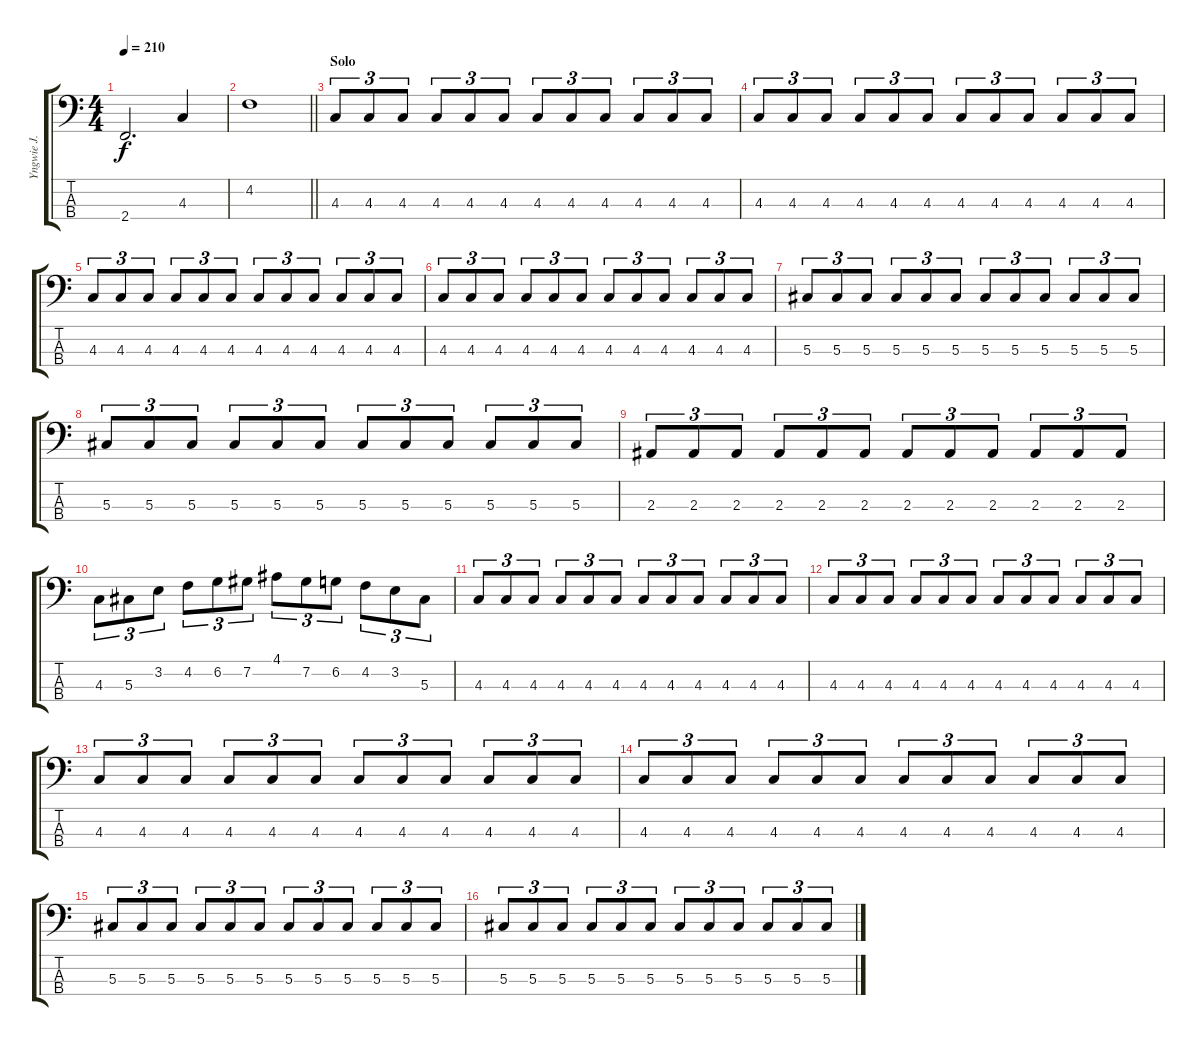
\track ("Yngwie J. Malmsteen " "Yngwie J. ") {instrument electricbasspick}
\staff {score tabs}
\tuning (Gb2 Db2 Ab1 Eb1) {hide}
\ts (4 4)
\tempo 210
\clef f4
\ks c
2.4.2{d dy f} 4.3.4 |
\barLineRight lightlight
4.2.1 |
\section ("" "Solo")
4.3.8{tu (3 2)} 4.3.8{tu (3 2)} 4.3.8{tu (3 2)} 4.3.8{tu (3 2)} 4.3.8{tu (3 2)} 4.3.8{tu (3 2)} 4.3.8{tu (3 2)} 4.3.8{tu (3 2)} 4.3.8{tu (3 2)} 4.3.8{tu (3 2)} 4.3.8{tu (3 2)} 4.3.8{tu (3 2)} |
4.3.8{tu (3 2)} 4.3.8{tu (3 2)} 4.3.8{tu (3 2)} 4.3.8{tu (3 2)} 4.3.8{tu (3 2)} 4.3.8{tu (3 2)} 4.3.8{tu (3 2)} 4.3.8{tu (3 2)} 4.3.8{tu (3 2)} 4.3.8{tu (3 2)} 4.3.8{tu (3 2)} 4.3.8{tu (3 2)} |
4.3.8{tu (3 2)} 4.3.8{tu (3 2)} 4.3.8{tu (3 2)} 4.3.8{tu (3 2)} 4.3.8{tu (3 2)} 4.3.8{tu (3 2)} 4.3.8{tu (3 2)} 4.3.8{tu (3 2)} 4.3.8{tu (3 2)} 4.3.8{tu (3 2)} 4.3.8{tu (3 2)} 4.3.8{tu (3 2)} |
4.3.8{tu (3 2)} 4.3.8{tu (3 2)} 4.3.8{tu (3 2)} 4.3.8{tu (3 2)} 4.3.8{tu (3 2)} 4.3.8{tu (3 2)} 4.3.8{tu (3 2)} 4.3.8{tu (3 2)} 4.3.8{tu (3 2)} 4.3.8{tu (3 2)} 4.3.8{tu (3 2)} 4.3.8{tu (3 2)} |
5.3.8{tu (3 2)} 5.3.8{tu (3 2)} 5.3.8{tu (3 2)} 5.3.8{tu (3 2)} 5.3.8{tu (3 2)} 5.3.8{tu (3 2)} 5.3.8{tu (3 2)} 5.3.8{tu (3 2)} 5.3.8{tu (3 2)} 5.3.8{tu (3 2)} 5.3.8{tu (3 2)} 5.3.8{tu (3 2)} |
5.3.8{tu (3 2)} 5.3.8{tu (3 2)} 5.3.8{tu (3 2)} 5.3.8{tu (3 2)} 5.3.8{tu (3 2)} 5.3.8{tu (3 2)} 5.3.8{tu (3 2)} 5.3.8{tu (3 2)} 5.3.8{tu (3 2)} 5.3.8{tu (3 2)} 5.3.8{tu (3 2)} 5.3.8{tu (3 2)} |
2.3.8{tu (3 2)} 2.3.8{tu (3 2)} 2.3.8{tu (3 2)} 2.3.8{tu (3 2)} 2.3.8{tu (3 2)} 2.3.8{tu (3 2)} 2.3.8{tu (3 2)} 2.3.8{tu (3 2)} 2.3.8{tu (3 2)} 2.3.8{tu (3 2)} 2.3.8{tu (3 2)} 2.3.8{tu (3 2)} |
4.3.8{tu (3 2)} 5.3.8{tu (3 2)} 3.2.8{tu (3 2)} 4.2.8{tu (3 2)} 6.2.8{tu (3 2)} 7.2.8{tu (3 2)} 4.1.8{tu (3 2)} 7.2.8{tu (3 2)} 6.2.8{tu (3 2)} 4.2.8{tu (3 2)} 3.2.8{tu (3 2)} 5.3.8{tu (3 2)} |
4.3.8{tu (3 2)} 4.3.8{tu (3 2)} 4.3.8{tu (3 2)} 4.3.8{tu (3 2)} 4.3.8{tu (3 2)} 4.3.8{tu (3 2)} 4.3.8{tu (3 2)} 4.3.8{tu (3 2)} 4.3.8{tu (3 2)} 4.3.8{tu (3 2)} 4.3.8{tu (3 2)} 4.3.8{tu (3 2)} |
4.3.8{tu (3 2)} 4.3.8{tu (3 2)} 4.3.8{tu (3 2)} 4.3.8{tu (3 2)} 4.3.8{tu (3 2)} 4.3.8{tu (3 2)} 4.3.8{tu (3 2)} 4.3.8{tu (3 2)} 4.3.8{tu (3 2)} 4.3.8{tu (3 2)} 4.3.8{tu (3 2)} 4.3.8{tu (3 2)} |
4.3.8{tu (3 2)} 4.3.8{tu (3 2)} 4.3.8{tu (3 2)} 4.3.8{tu (3 2)} 4.3.8{tu (3 2)} 4.3.8{tu (3 2)} 4.3.8{tu (3 2)} 4.3.8{tu (3 2)} 4.3.8{tu (3 2)} 4.3.8{tu (3 2)} 4.3.8{tu (3 2)} 4.3.8{tu (3 2)} |
4.3.8{tu (3 2)} 4.3.8{tu (3 2)} 4.3.8{tu (3 2)} 4.3.8{tu (3 2)} 4.3.8{tu (3 2)} 4.3.8{tu (3 2)} 4.3.8{tu (3 2)} 4.3.8{tu (3 2)} 4.3.8{tu (3 2)} 4.3.8{tu (3 2)} 4.3.8{tu (3 2)} 4.3.8{tu (3 2)} |
5.3.8{tu (3 2)} 5.3.8{tu (3 2)} 5.3.8{tu (3 2)} 5.3.8{tu (3 2)} 5.3.8{tu (3 2)} 5.3.8{tu (3 2)} 5.3.8{tu (3 2)} 5.3.8{tu (3 2)} 5.3.8{tu (3 2)} 5.3.8{tu (3 2)} 5.3.8{tu (3 2)} 5.3.8{tu (3 2)} |
5.3.8{tu (3 2)} 5.3.8{tu (3 2)} 5.3.8{tu (3 2)} 5.3.8{tu (3 2)} 5.3.8{tu (3 2)} 5.3.8{tu (3 2)} 5.3.8{tu (3 2)} 5.3.8{tu (3 2)} 5.3.8{tu (3 2)} 5.3.8{tu (3 2)} 5.3.8{tu (3 2)} 5.3.8{tu (3 2)}
